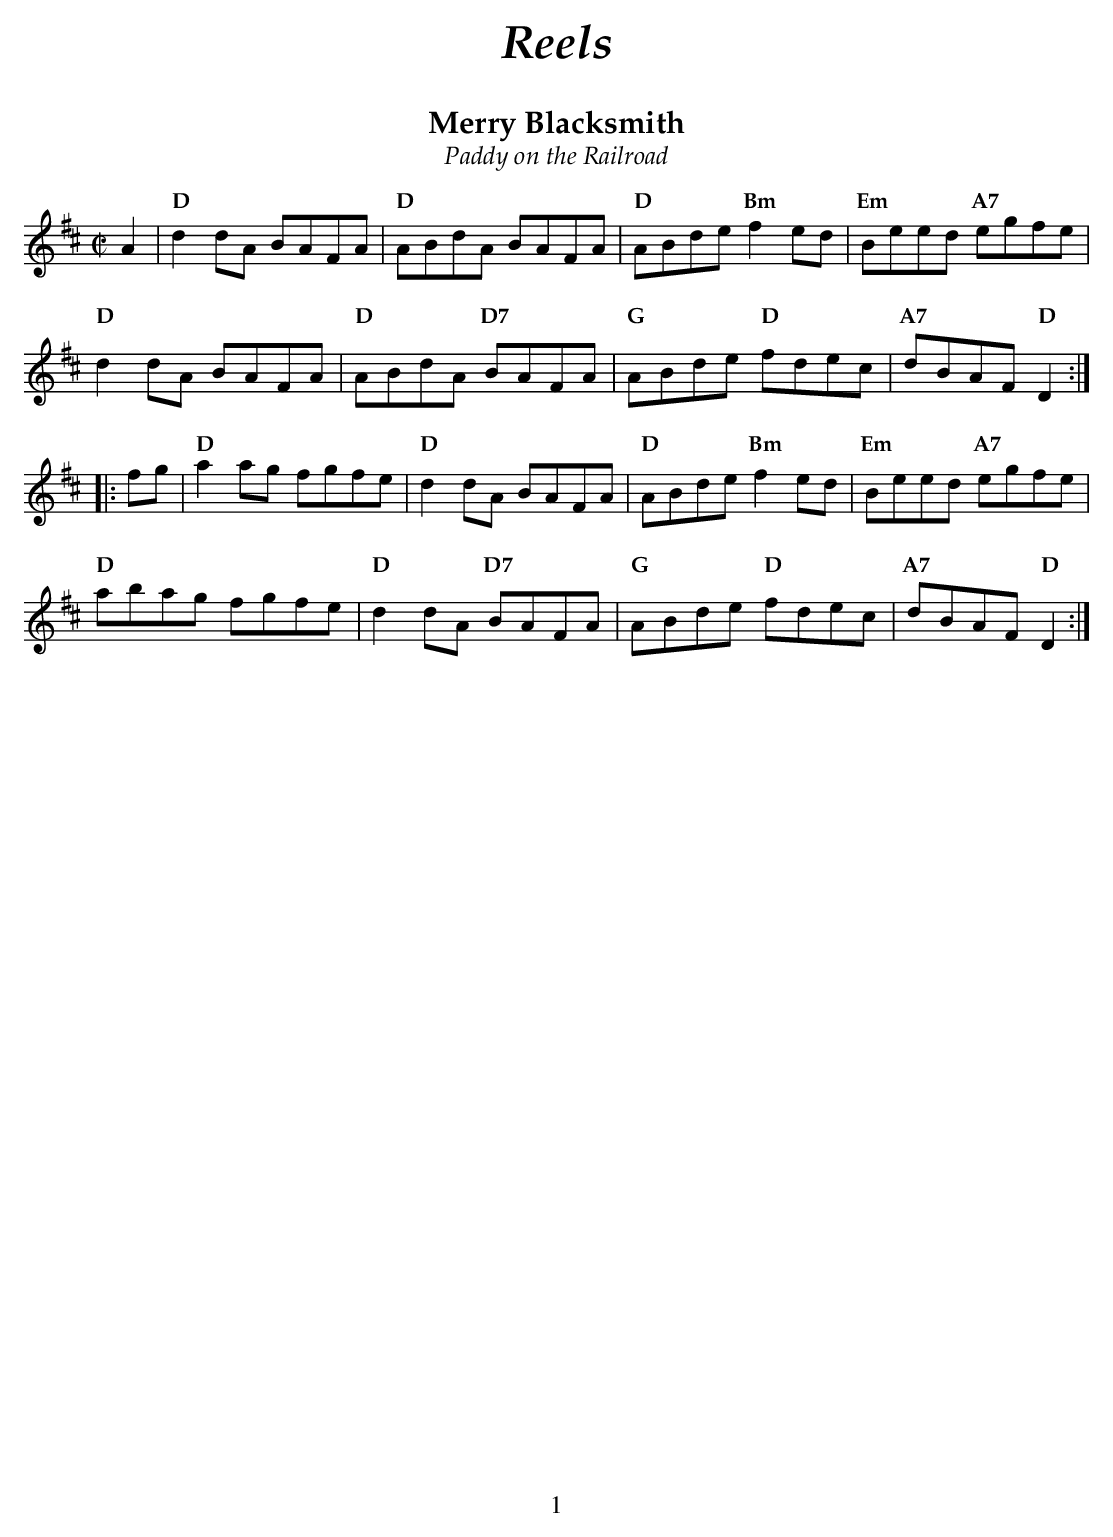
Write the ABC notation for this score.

X:1
T:Merry Blacksmith
T:Paddy on the Railroad
M:C|
L:1/8
K:D
A2 |\
"D" d2dA BAFA | "D" ABdA BAFA      | "D" ABde "Bm" f2ed | "Em" Beed "A7" egfe |
"D" d2dA BAFA | "D" ABdA "D7" BAFA | "G" ABde "D" fdec  | "A7" dBAF "D" D2   :|
|:fg |\
"D" a2ag fgfe  | "D" d2dA BAFA      | "D" ABde "Bm" f2ed | "Em" Beed "A7" egfe |
"D" abag  fgfe | "D" d2dA "D7" BAFA | "G" ABde "D" fdec  | "A7" dBAF "D" D2   :|
